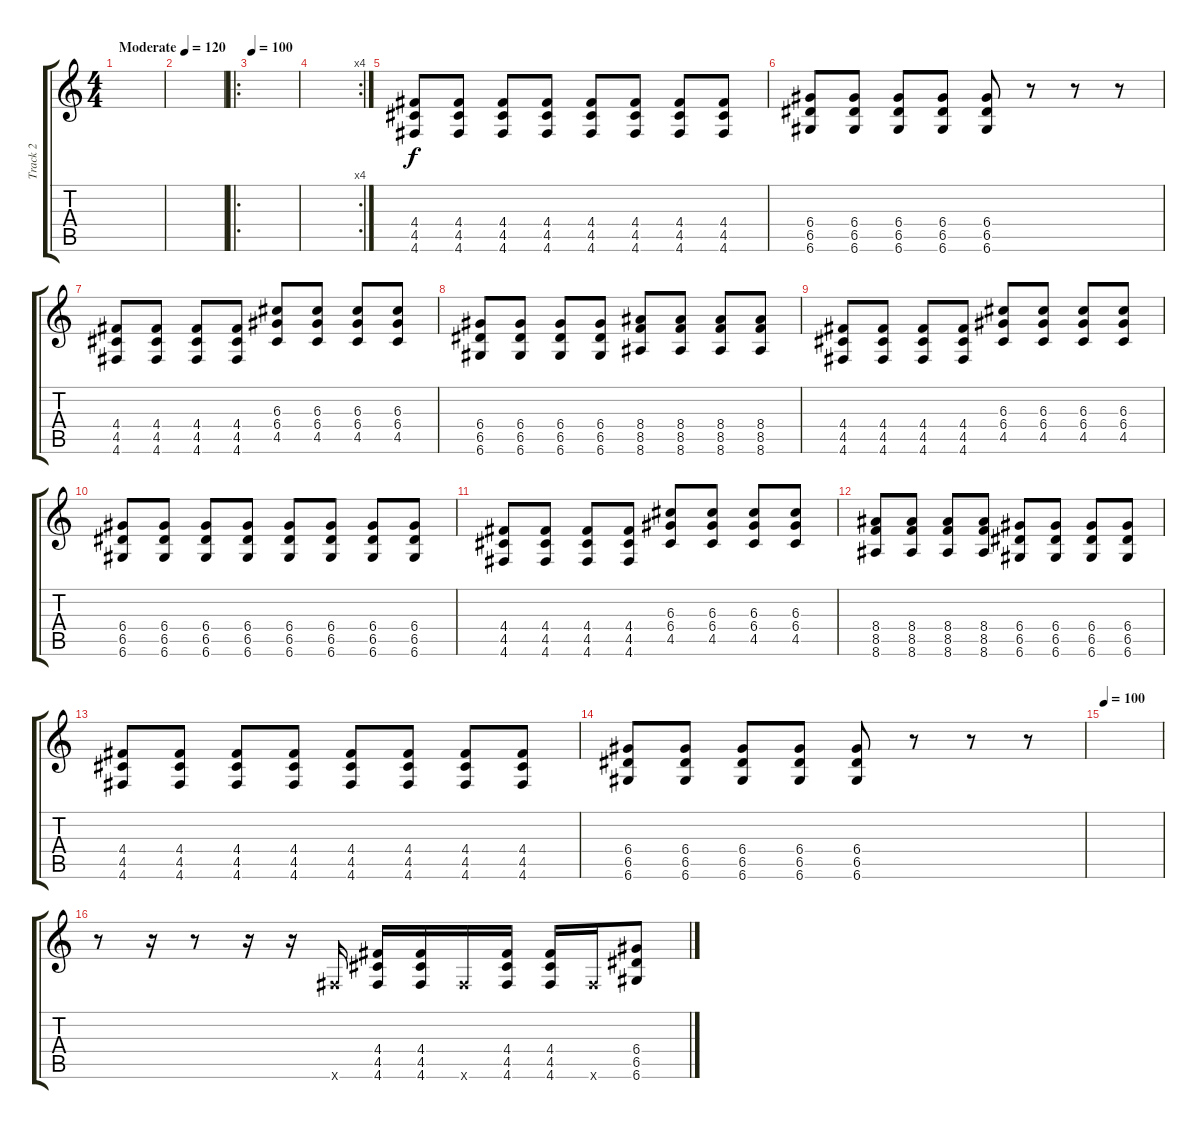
\track ("Track 2" "Track 2") {instrument distortionguitar}
\staff {score tabs}
\tuning (E4 B3 G3 D3 A2 D2) {hide}
\ts (4 4)
\tempo (120 "Moderate")
\tempo 100
\tempo (120 "Moderate")
\clef g2
\ks c
|
|
\ro
\tempo 100
|
\rc 4
|
(4.4 4.5 4.6).8{volume 13} (4.4 4.5 4.6).8 (4.4 4.5 4.6).8 (4.4 4.5 4.6).8 (4.4 4.5 4.6).8 (4.4 4.5 4.6).8 (4.4 4.5 4.6).8 (4.4 4.5 4.6).8 |
(6.4 6.5 6.6).8 (6.4 6.5 6.6).8 (6.4 6.5 6.6).8 (6.4 6.5 6.6).8 (6.4 6.5 6.6).8 r.8 r.8 r.8 |
(4.4 4.5 4.6).8 (4.4 4.5 4.6).8 (4.4 4.5 4.6).8 (4.4 4.5 4.6).8 (6.3 6.4 4.5).8 (6.3 6.4 4.5).8 (6.3 6.4 4.5).8 (6.3 6.4 4.5).8 |
(6.4 6.5 6.6).8 (6.4 6.5 6.6).8 (6.4 6.5 6.6).8 (6.4 6.5 6.6).8 (8.4 8.5 8.6).8 (8.4 8.5 8.6).8 (8.4 8.5 8.6).8 (8.4 8.5 8.6).8 |
(4.4 4.5 4.6).8 (4.4 4.5 4.6).8 (4.4 4.5 4.6).8 (4.4 4.5 4.6).8 (6.3 6.4 4.5).8 (6.3 6.4 4.5).8 (6.3 6.4 4.5).8 (6.3 6.4 4.5).8 |
(6.4 6.5 6.6).8 (6.4 6.5 6.6).8 (6.4 6.5 6.6).8 (6.4 6.5 6.6).8 (6.4 6.5 6.6).8 (6.4 6.5 6.6).8 (6.4 6.5 6.6).8 (6.4 6.5 6.6).8 |
(4.4 4.5 4.6).8 (4.4 4.5 4.6).8 (4.4 4.5 4.6).8 (4.4 4.5 4.6).8 (6.3 6.4 4.5).8 (6.3 6.4 4.5).8 (6.3 6.4 4.5).8 (6.3 6.4 4.5).8 |
(8.4 8.5 8.6).8 (8.4 8.5 8.6).8 (8.4 8.5 8.6).8 (8.4 8.5 8.6).8 (6.4 6.5 6.6).8 (6.4 6.5 6.6).8 (6.4 6.5 6.6).8 (6.4 6.5 6.6).8 |
(4.4 4.5 4.6).8 (4.4 4.5 4.6).8 (4.4 4.5 4.6).8 (4.4 4.5 4.6).8 (4.4 4.5 4.6).8 (4.4 4.5 4.6).8 (4.4 4.5 4.6).8 (4.4 4.5 4.6).8 |
(6.4 6.5 6.6).8 (6.4 6.5 6.6).8 (6.4 6.5 6.6).8 (6.4 6.5 6.6).8 (6.4 6.5 6.6).8 r.8 r.8 r.8 |
\tempo 100
|
r.8 r.16 r.8 r.16 r.16 4.6{x}.16 (4.4 4.5 4.6).16 (4.4 4.5 4.6).16 4.6{x}.16 (4.4 4.5 4.6).16 (4.4 4.5 4.6).16 4.6{x}.16 (6.4 6.5 6.6).8
